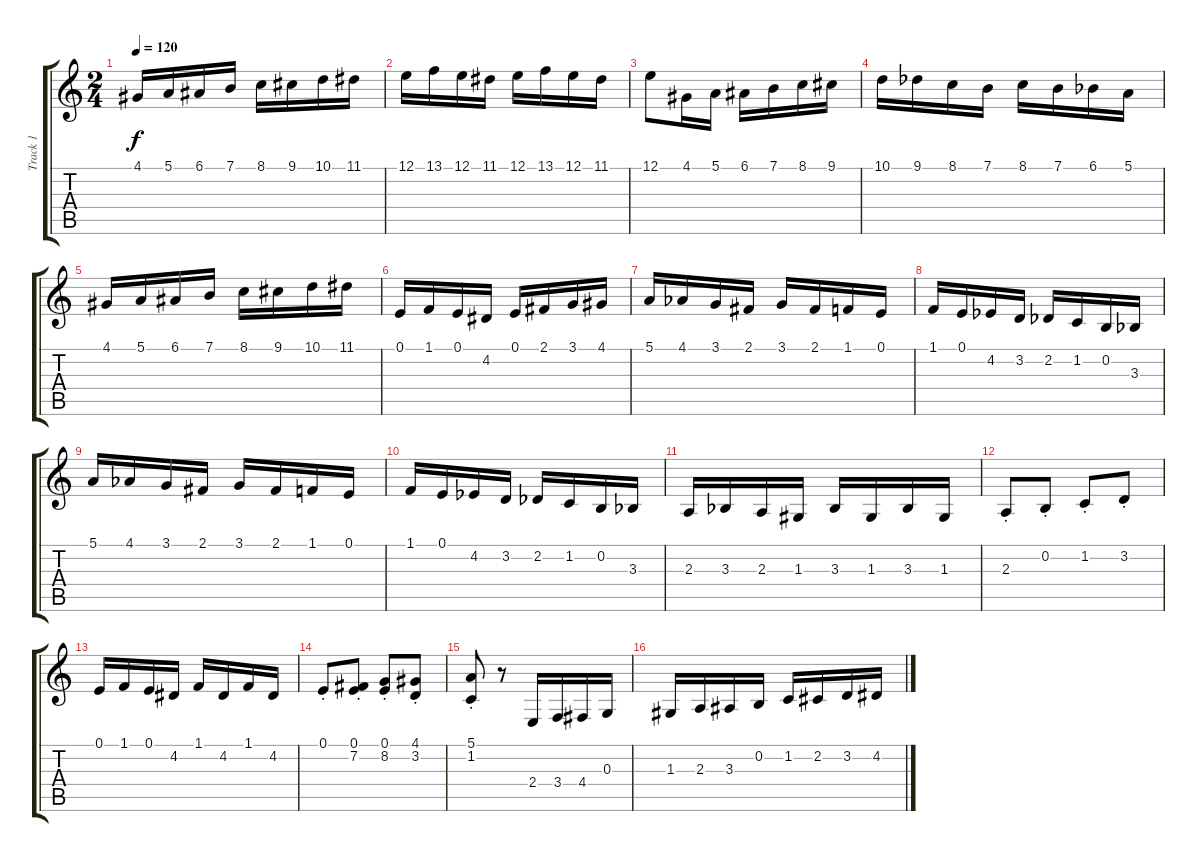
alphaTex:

\track ("Track 1" "Track 1") {instrument synthstrings1}
\staff {score tabs}
\tuning (E4 B3 G3 D3 A2 E2) {hide}
\ts (2 4)
\tempo 120
\clef g2
\ks c
4.1.16{dy f} 5.1.16 6.1.16 7.1.16 8.1.16 9.1.16 10.1.16 11.1.16 |
12.1.16 13.1.16 12.1.16 11.1.16 12.1.16 13.1.16 12.1.16 11.1.16 |
12.1.8 4.1.16 5.1.16 6.1.16 7.1.16 8.1.16 9.1.16 |
10.1.16 9.1{acc b}.16 8.1.16 7.1.16 8.1.16 7.1.16 6.1{acc b}.16 5.1.16 |
4.1.16 5.1.16 6.1.16 7.1.16 8.1.16 9.1.16 10.1.16 11.1.16 |
0.1.16 1.1.16 0.1.16 4.2.16 0.1.16 2.1.16 3.1.16 4.1.16 |
5.1.16 4.1{acc b}.16 3.1.16 2.1.16 3.1.16 2.1.16 1.1.16 0.1.16 |
1.1.16 0.1.16 4.2{acc b}.16 3.2.16 2.2{acc b}.16 1.2.16 0.2.16 3.3{acc b}.16 |
5.1.16 4.1{acc b}.16 3.1.16 2.1.16 3.1.16 2.1.16 1.1.16 0.1.16 |
1.1.16 0.1.16 4.2{acc b}.16 3.2.16 2.2{acc b}.16 1.2.16 0.2.16 3.3{acc b}.16 |
2.3.16 3.3{acc b}.16 2.3.16 1.3.16 3.3{acc b}.16 1.3.16 3.3{acc b}.16 1.3.16 |
2.3{st}.8 0.2{st}.8 1.2{st}.8 3.2{st}.8 |
0.1.16 1.1.16 0.1.16 4.2.16 1.1.16 4.2.16 1.1.16 4.2.16 |
0.1{st}.8 (0.1 7.2{st}).8 (0.1 8.2{st}).8 (4.1{st} 3.2).8 |
(5.1{st} 1.2).8 r.8 2.4.16 3.4.16 4.4.16 0.3.16 |
1.3.16 2.3.16 3.3.16 0.2.16 1.2.16 2.2.16 3.2.16 4.2.16
